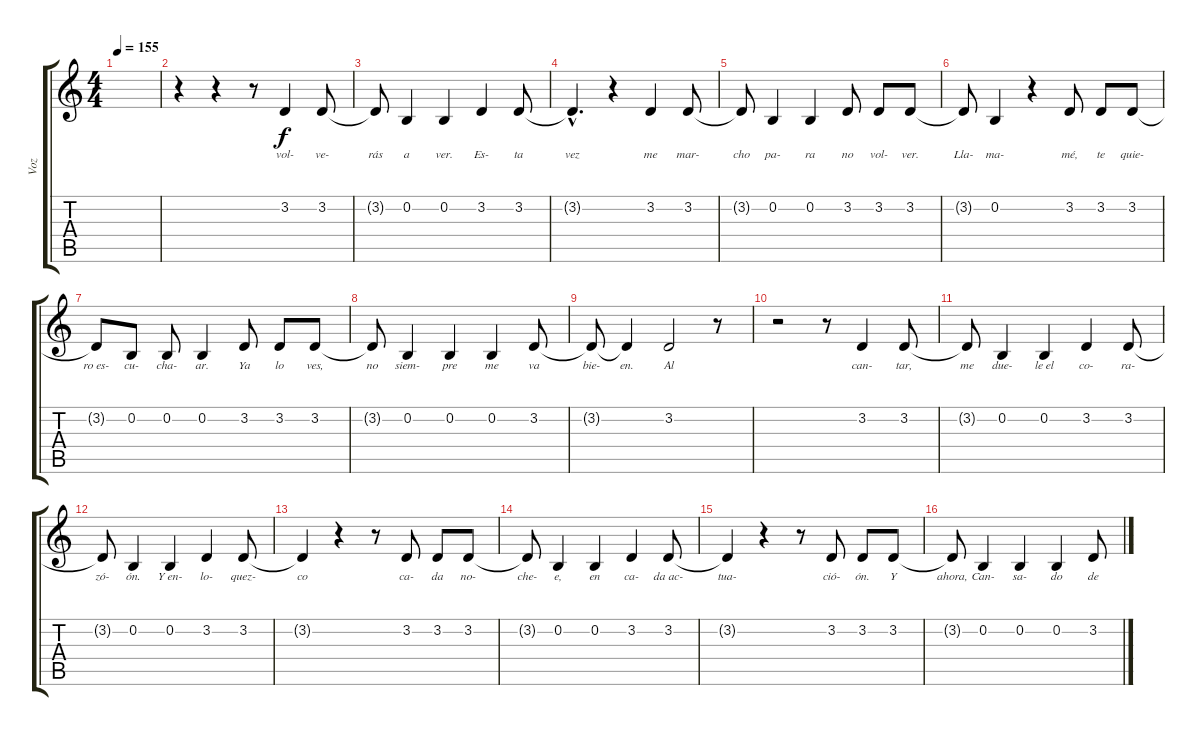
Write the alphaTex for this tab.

\track ("Voz" "Voz") {instrument flute}
\staff {score tabs}
\tuning (E4 B3 G3 D3 A2 E2) {hide}
\ts (4 4)
\tempo 155
\clef g2
\ks c
|
r.4 r.4 r.8 3.2.4{lyrics (0 "vol-") lyrics (1 "") lyrics (2 "") lyrics (3 "") lyrics (4 "")} 3.2.8{lyrics (0 "ve-") lyrics (1 "") lyrics (2 "") lyrics (3 "") lyrics (4 "")} |
3.2{t}.8{lyrics (0 "rás") lyrics (1 "") lyrics (2 "") lyrics (3 "") lyrics (4 "")} 0.2.4{lyrics (0 "a") lyrics (1 "") lyrics (2 "") lyrics (3 "") lyrics (4 "")} 0.2.4{lyrics (0 "ver.") lyrics (1 "") lyrics (2 "") lyrics (3 "") lyrics (4 "")} 3.2.4{lyrics (0 "Es-") lyrics (1 "") lyrics (2 "") lyrics (3 "") lyrics (4 "")} 3.2.8{lyrics (0 "ta") lyrics (1 "") lyrics (2 "") lyrics (3 "") lyrics (4 "")} |
3.2{hac t}.4{d lyrics (0 "vez") lyrics (1 "") lyrics (2 "") lyrics (3 "") lyrics (4 "")} r.4 3.2.4{lyrics (0 "me") lyrics (1 "") lyrics (2 "") lyrics (3 "") lyrics (4 "")} 3.2.8{lyrics (0 "mar-") lyrics (1 "") lyrics (2 "") lyrics (3 "") lyrics (4 "")} |
3.2{t}.8{lyrics (0 "cho") lyrics (1 "") lyrics (2 "") lyrics (3 "") lyrics (4 "")} 0.2.4{lyrics (0 "pa-") lyrics (1 "") lyrics (2 "") lyrics (3 "") lyrics (4 "")} 0.2.4{lyrics (0 "ra") lyrics (1 "") lyrics (2 "") lyrics (3 "") lyrics (4 "")} 3.2.8{lyrics (0 "no") lyrics (1 "") lyrics (2 "") lyrics (3 "") lyrics (4 "")} 3.2.8{lyrics (0 "vol-") lyrics (1 "") lyrics (2 "") lyrics (3 "") lyrics (4 "")} 3.2.8{lyrics (0 "ver.") lyrics (1 "") lyrics (2 "") lyrics (3 "") lyrics (4 "")} |
3.2{t}.8{lyrics (0 "Lla-") lyrics (1 "") lyrics (2 "") lyrics (3 "") lyrics (4 "")} 0.2.4{lyrics (0 "ma-") lyrics (1 "") lyrics (2 "") lyrics (3 "") lyrics (4 "")} r.4 3.2.8{lyrics (0 "mé,") lyrics (1 "") lyrics (2 "") lyrics (3 "") lyrics (4 "")} 3.2.8{lyrics (0 "te") lyrics (1 "") lyrics (2 "") lyrics (3 "") lyrics (4 "")} 3.2.8{lyrics (0 "quie-") lyrics (1 "") lyrics (2 "") lyrics (3 "") lyrics (4 "")} |
3.2{t}.8{lyrics (0 "ro es-") lyrics (1 "") lyrics (2 "") lyrics (3 "") lyrics (4 "")} 0.2.8{lyrics (0 "cu-") lyrics (1 "") lyrics (2 "") lyrics (3 "") lyrics (4 "")} 0.2.8{lyrics (0 "cha-") lyrics (1 "") lyrics (2 "") lyrics (3 "") lyrics (4 "")} 0.2.4{lyrics (0 "ar.") lyrics (1 "") lyrics (2 "") lyrics (3 "") lyrics (4 "")} 3.2.8{lyrics (0 "Ya") lyrics (1 "") lyrics (2 "") lyrics (3 "") lyrics (4 "")} 3.2.8{lyrics (0 "lo") lyrics (1 "") lyrics (2 "") lyrics (3 "") lyrics (4 "")} 3.2.8{lyrics (0 "ves,") lyrics (1 "") lyrics (2 "") lyrics (3 "") lyrics (4 "")} |
3.2{t}.8{lyrics (0 "no") lyrics (1 "") lyrics (2 "") lyrics (3 "") lyrics (4 "")} 0.2.4{lyrics (0 "siem-") lyrics (1 "") lyrics (2 "") lyrics (3 "") lyrics (4 "")} 0.2.4{lyrics (0 "pre") lyrics (1 "") lyrics (2 "") lyrics (3 "") lyrics (4 "")} 0.2.4{lyrics (0 "me") lyrics (1 "") lyrics (2 "") lyrics (3 "") lyrics (4 "")} 3.2.8{lyrics (0 "va") lyrics (1 "") lyrics (2 "") lyrics (3 "") lyrics (4 "")} |
3.2{t}.8{lyrics (0 "bie-") lyrics (1 "") lyrics (2 "") lyrics (3 "") lyrics (4 "")} 3.2{t}.4{lyrics (0 "en.") lyrics (1 "") lyrics (2 "") lyrics (3 "") lyrics (4 "")} 3.2.2{lyrics (0 "Al") lyrics (1 "") lyrics (2 "") lyrics (3 "") lyrics (4 "")} r.8 |
r.2 r.8 3.2.4{lyrics (0 "can-") lyrics (1 "") lyrics (2 "") lyrics (3 "") lyrics (4 "")} 3.2.8{lyrics (0 "tar,") lyrics (1 "") lyrics (2 "") lyrics (3 "") lyrics (4 "")} |
3.2{t}.8{lyrics (0 "me") lyrics (1 "") lyrics (2 "") lyrics (3 "") lyrics (4 "")} 0.2.4{lyrics (0 "due-") lyrics (1 "") lyrics (2 "") lyrics (3 "") lyrics (4 "")} 0.2.4{lyrics (0 "le el") lyrics (1 "") lyrics (2 "") lyrics (3 "") lyrics (4 "")} 3.2.4{lyrics (0 "co-") lyrics (1 "") lyrics (2 "") lyrics (3 "") lyrics (4 "")} 3.2.8{lyrics (0 "ra-") lyrics (1 "") lyrics (2 "") lyrics (3 "") lyrics (4 "")} |
3.2{t}.8{lyrics (0 "zó-") lyrics (1 "") lyrics (2 "") lyrics (3 "") lyrics (4 "")} 0.2.4{lyrics (0 "ón.") lyrics (1 "") lyrics (2 "") lyrics (3 "") lyrics (4 "")} 0.2.4{lyrics (0 "Y en-") lyrics (1 "") lyrics (2 "") lyrics (3 "") lyrics (4 "")} 3.2.4{lyrics (0 "lo-") lyrics (1 "") lyrics (2 "") lyrics (3 "") lyrics (4 "")} 3.2.8{lyrics (0 "quez-") lyrics (1 "") lyrics (2 "") lyrics (3 "") lyrics (4 "")} |
3.2{t}.4{lyrics (0 "co") lyrics (1 "") lyrics (2 "") lyrics (3 "") lyrics (4 "")} r.4 r.8 3.2.8{lyrics (0 "ca-") lyrics (1 "") lyrics (2 "") lyrics (3 "") lyrics (4 "")} 3.2.8{lyrics (0 "da") lyrics (1 "") lyrics (2 "") lyrics (3 "") lyrics (4 "")} 3.2.8{lyrics (0 "no-") lyrics (1 "") lyrics (2 "") lyrics (3 "") lyrics (4 "")} |
3.2{t}.8{lyrics (0 "che-") lyrics (1 "") lyrics (2 "") lyrics (3 "") lyrics (4 "")} 0.2.4{lyrics (0 "e,") lyrics (1 "") lyrics (2 "") lyrics (3 "") lyrics (4 "")} 0.2.4{lyrics (0 "en") lyrics (1 "") lyrics (2 "") lyrics (3 "") lyrics (4 "")} 3.2.4{lyrics (0 "ca-") lyrics (1 "") lyrics (2 "") lyrics (3 "") lyrics (4 "")} 3.2.8{lyrics (0 "da ac-") lyrics (1 "") lyrics (2 "") lyrics (3 "") lyrics (4 "")} |
3.2{t}.4{lyrics (0 "tua-") lyrics (1 "") lyrics (2 "") lyrics (3 "") lyrics (4 "")} r.4 r.8 3.2.8{lyrics (0 "ció-") lyrics (1 "") lyrics (2 "") lyrics (3 "") lyrics (4 "")} 3.2.8{lyrics (0 "ón.") lyrics (1 "") lyrics (2 "") lyrics (3 "") lyrics (4 "")} 3.2.8{lyrics (0 "Y") lyrics (1 "") lyrics (2 "") lyrics (3 "") lyrics (4 "")} |
3.2{t}.8{lyrics (0 "ahora,") lyrics (1 "") lyrics (2 "") lyrics (3 "") lyrics (4 "")} 0.2.4{lyrics (0 "Can-") lyrics (1 "") lyrics (2 "") lyrics (3 "") lyrics (4 "")} 0.2.4{lyrics (0 "sa-") lyrics (1 "") lyrics (2 "") lyrics (3 "") lyrics (4 "")} 0.2.4{lyrics (0 "do") lyrics (1 "") lyrics (2 "") lyrics (3 "") lyrics (4 "")} 3.2.8{lyrics (0 "de") lyrics (1 "") lyrics (2 "") lyrics (3 "") lyrics (4 "")}
